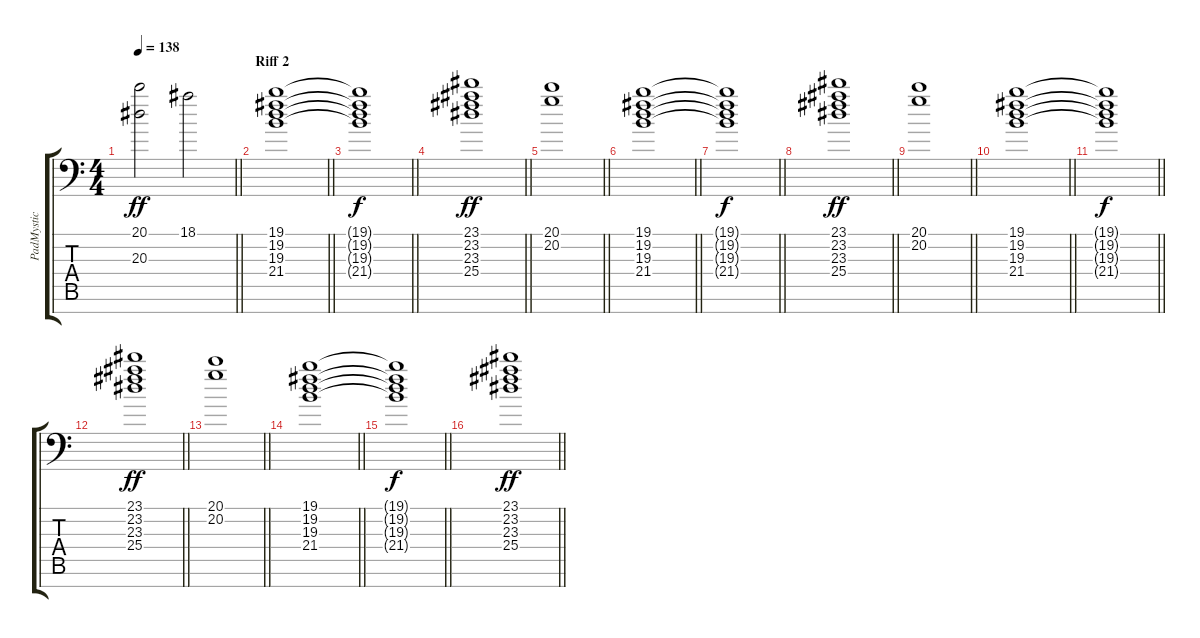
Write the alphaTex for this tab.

\track ("PadMystic" "PadMystic") {instrument pad5bowed}
\staff {score tabs}
\tuning (E4 B3 G3 D3 A2 E2 C-1) {hide}
\ts (4 4)
\tempo 138
\clef f4
\barLineRight lightlight
\ks c
(20.1 20.3).2{dy ff} 18.1.2 |
\section ("" "Riff 2")
\barLineRight lightlight
(19.1 19.2 19.3 21.4).1 |
\barLineRight lightlight
(19.1{t} 19.2{t} 19.3{t} 21.4{t}).1{dy f} |
\barLineRight lightlight
(23.1 23.2 23.3 25.4).1{dy ff} |
\barLineRight lightlight
(20.1 20.2).1 |
\barLineRight lightlight
(19.1 19.2 19.3 21.4).1 |
\barLineRight lightlight
(19.1{t} 19.2{t} 19.3{t} 21.4{t}).1{dy f} |
\barLineRight lightlight
(23.1 23.2 23.3 25.4).1{dy ff} |
\barLineRight lightlight
(20.1 20.2).1 |
\barLineRight lightlight
(19.1 19.2 19.3 21.4).1 |
\barLineRight lightlight
(19.1{t} 19.2{t} 19.3{t} 21.4{t}).1{dy f} |
\barLineRight lightlight
(23.1 23.2 23.3 25.4).1{dy ff} |
\barLineRight lightlight
(20.1 20.2).1 |
\barLineRight lightlight
(19.1 19.2 19.3 21.4).1 |
\barLineRight lightlight
(19.1{t} 19.2{t} 19.3{t} 21.4{t}).1{dy f} |
\barLineRight lightlight
(23.1 23.2 23.3 25.4).1{dy ff}
